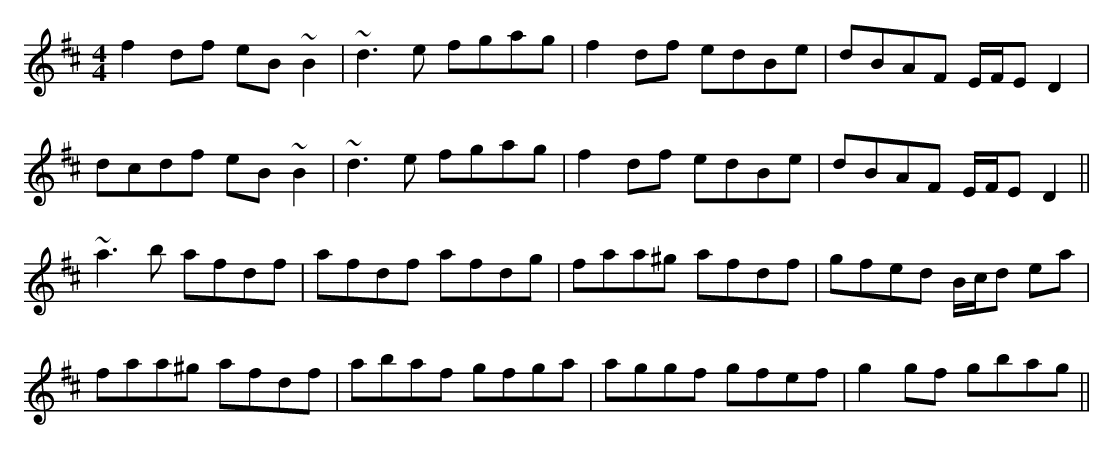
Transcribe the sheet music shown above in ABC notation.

X:1
M:4/4
K:D
f2 df eB ~B2|~d3 e fgag|f2 df edBe|dBAF E/F/E D2|
dcdf eB~B2|~d3 e fgag|f2 df edBe|dBAF E/F/E D2||
~a3 b afdf|afdf afdg|faa^g afdf|gfed B/c/d ea|
faa^g afdf|abaf gfga|aggf gfef|g2 gf gbag||
